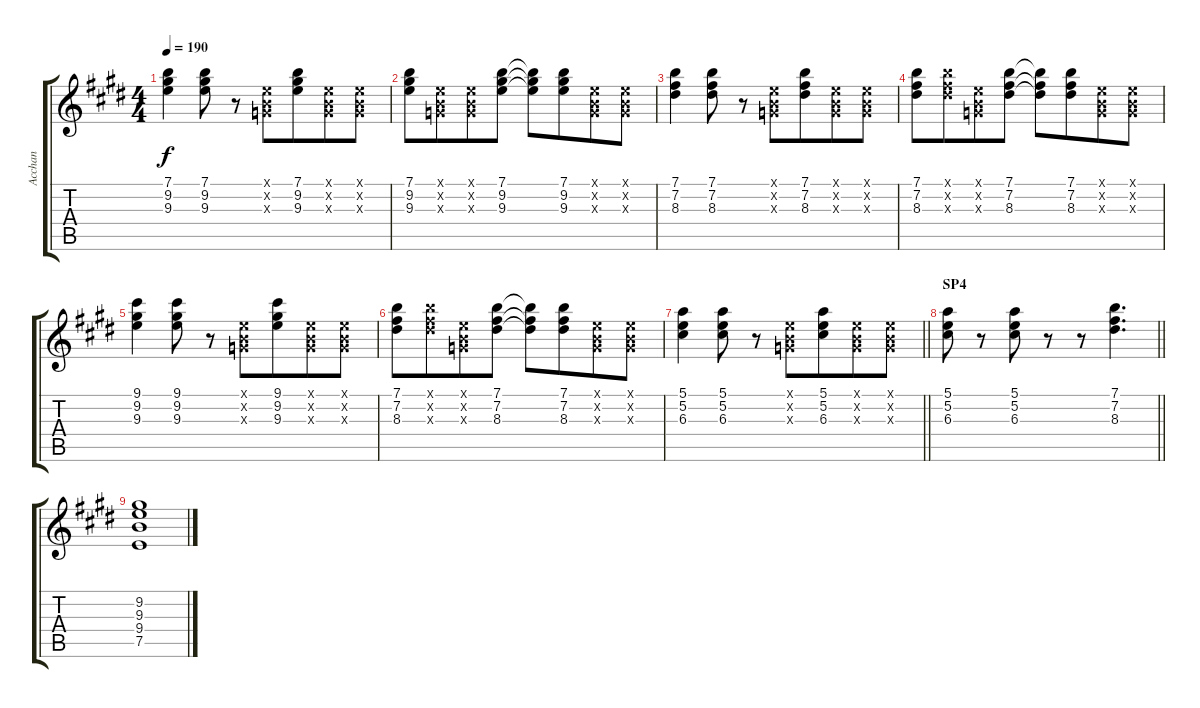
\track ("Acchan" "Acchan") {instrument distortionguitar}
\staff {score tabs}
\tuning (E4 B3 G3 D3 A2 E2) {hide}
\ts (4 4)
\tempo 190
\clef g2
\ks e
(7.1 9.2 9.3).4{dy f} (7.1 9.2 9.3).8 r.8 (0.1{x} 0.2{x} 0.3{x}).8 (7.1 9.2 9.3).8{beam merge} (0.1{x} 0.2{x} 0.3{x}).8 (0.1{x} 0.2{x} 0.3{x}).8 |
(7.1 9.2 9.3).8 (0.1{x} 0.2{x} 0.3{x}).8{beam merge} (0.1{x} 0.2{x} 0.3{x}).8 (7.1 9.2 9.3).8 (7.1{t} 9.2{t} 9.3{t}).8 (7.1 9.2 9.3).8{beam merge} (0.1{x} 0.2{x} 0.3{x}).8 (0.1{x} 0.2{x} 0.3{x}).8 |
(7.1 7.2 8.3).4 (7.1 7.2 8.3).8 r.8 (0.1{x} 0.2{x} 0.3{x}).8 (7.1 7.2 8.3).8{beam merge} (0.1{x} 0.2{x} 0.3{x}).8 (0.1{x} 0.2{x} 0.3{x}).8 |
(7.1 7.2 8.3).8 (7.1{x} 7.2{x} 8.3{x}).8{beam merge} (0.1{x} 0.2{x} 0.3{x}).8 (7.1 7.2 8.3).8 (7.1{t} 7.2{t} 8.3{t}).8{beam merge} (7.1 7.2 8.3).8{beam merge} (0.1{x} 0.2{x} 0.3{x}).8 (0.1{x} 0.2{x} 0.3{x}).8 |
(9.1 9.2 9.3).4 (9.1 9.2 9.3).8 r.8 (0.1{x} 0.2{x} 0.3{x}).8 (9.1 9.2 9.3).8{beam merge} (0.1{x} 0.2{x} 0.3{x}).8 (0.1{x} 0.2{x} 0.3{x}).8 |
(7.1 7.2 8.3).8 (7.1{x} 7.2{x} 8.3{x}).8{beam merge} (0.1{x} 0.2{x} 0.3{x}).8 (7.1 7.2 8.3).8 (7.1{t} 7.2{t} 8.3{t}).8{beam merge} (7.1 7.2 8.3).8{beam merge} (0.1{x} 0.2{x} 0.3{x}).8 (0.1{x} 0.2{x} 0.3{x}).8 |
\barLineRight lightlight
(5.1 5.2 6.3).4 (5.1 5.2 6.3).8 r.8 (0.1{x} 0.2{x} 0.3{x}).8 (5.1 5.2 6.3).8{beam merge} (0.1{x} 0.2{x} 0.3{x}).8 (0.1{x} 0.2{x} 0.3{x}).8 |
\section ("" "SP4")
\barLineRight lightlight
(5.1 5.2 6.3).8 r.8 (5.1 5.2 6.3).8 r.8 r.8 (7.1 7.2 8.3).4{d} |
(9.2 9.3 9.4 7.5).1
